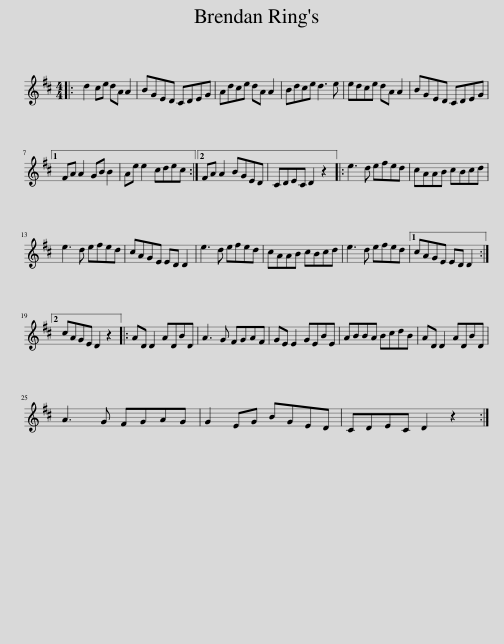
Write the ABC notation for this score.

X:1
L:1/8
M:4/4
I:linebreak $
K:D
V:1 treble
V:1
|: d2 ce dA A2 | BGED CDEG | Adce dA A2 | Bdce d3 e | edce dA A2 | %5
 BGED CDEG |1$ FA A2 GB B2 | Ae e2 cdec :|2 FA A2 BGED | CDEC D2 z2 |: %10
 e3 d efed | cAAB cBcd |$ e3 d efed | cAGE ED D2 | e3 d efed | %15
 cAAB cBcd | e3 d efed |1 cAGE ED D2 :|2$ cAGE D2 z2 |: AD D2 ADBD | %20
 A3 G FGAF | GE E2 GEBE | ABBA BcdB | AD D2 ADBD |$ A3 G FGAG | %25
 G2 EG BGED | CDEC D2 z2 :| %27
